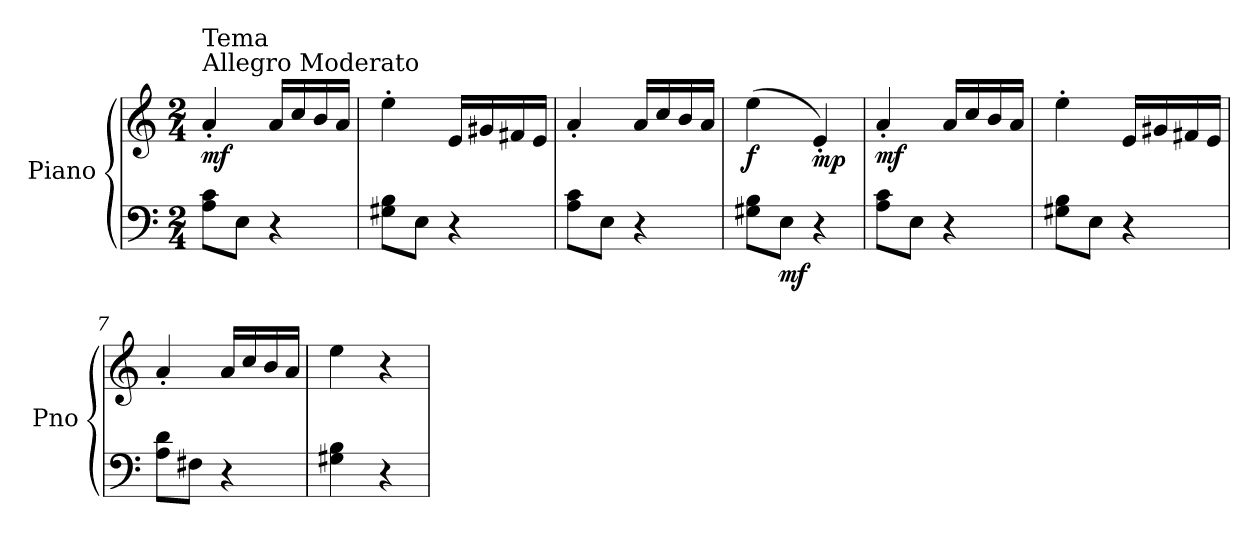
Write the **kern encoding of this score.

**kern	**kern	**dynam
*part1	*part1	*part1
*staff2	*staff1	*staff1/2
*I"Piano	*	*
*I'Pno	*	*
*clefF4	*clefG2	*
*k[]	*k[]	*
*C:	*C:	*
*M2/4	*M2/4	*
=1	=1	=1
!	!LO:TX:a:t=Allegro Moderato	!
!	!LO:TX:a:t=Tema	!
!	!	!LO:DY:b
8A\ 8c\L	4a'/	mf
8E\J	.	.
4r	16a/LL	.
.	16cc/	.
.	16b/	.
.	16a/JJ	.
=2	=2	=2
8G#X\ 8B\L	4ee'\	.
8E\J	.	.
4r	16e/LL	.
.	16g#X/	.
.	16f#X/	.
.	16e/JJ	.
=3	=3	=3
8A\ 8c\L	4a'/	.
8E\J	.	.
4r	16a/LL	.
.	16cc/	.
.	16b/	.
.	16a/JJ	.
=4	=4	=4
!	!	!LO:DY:b
8G#X\ 8B\L	(4ee\	f
!	!	!LO:DY:b=2
8E\J	.	mf
!	!	!LO:DY:b
4r	4e'/)	mp
=5	=5	=5
!	!	!LO:DY:b
8A\ 8c\L	4a'/	mf
8E\J	.	.
4r	16a/LL	.
.	16cc/	.
.	16b/	.
.	16a/JJ	.
=6	=6	=6
8G#X\ 8B\L	4ee'\	.
8E\J	.	.
4r	16e/LL	.
.	16g#X/	.
.	16f#X/	.
.	16e/JJ	.
!!LO:LB:g=z
=7	=7	=7
8A\ 8d\L	4a'/	.
8F#X\J	.	.
4r	16a/LL	.
.	16cc/	.
.	16b/	.
.	16a/JJ	.
=8	=8	=8
4G#X\ 4B\	4ee\	.
4r	4r	.
=	=	=
*-	*-	*-
